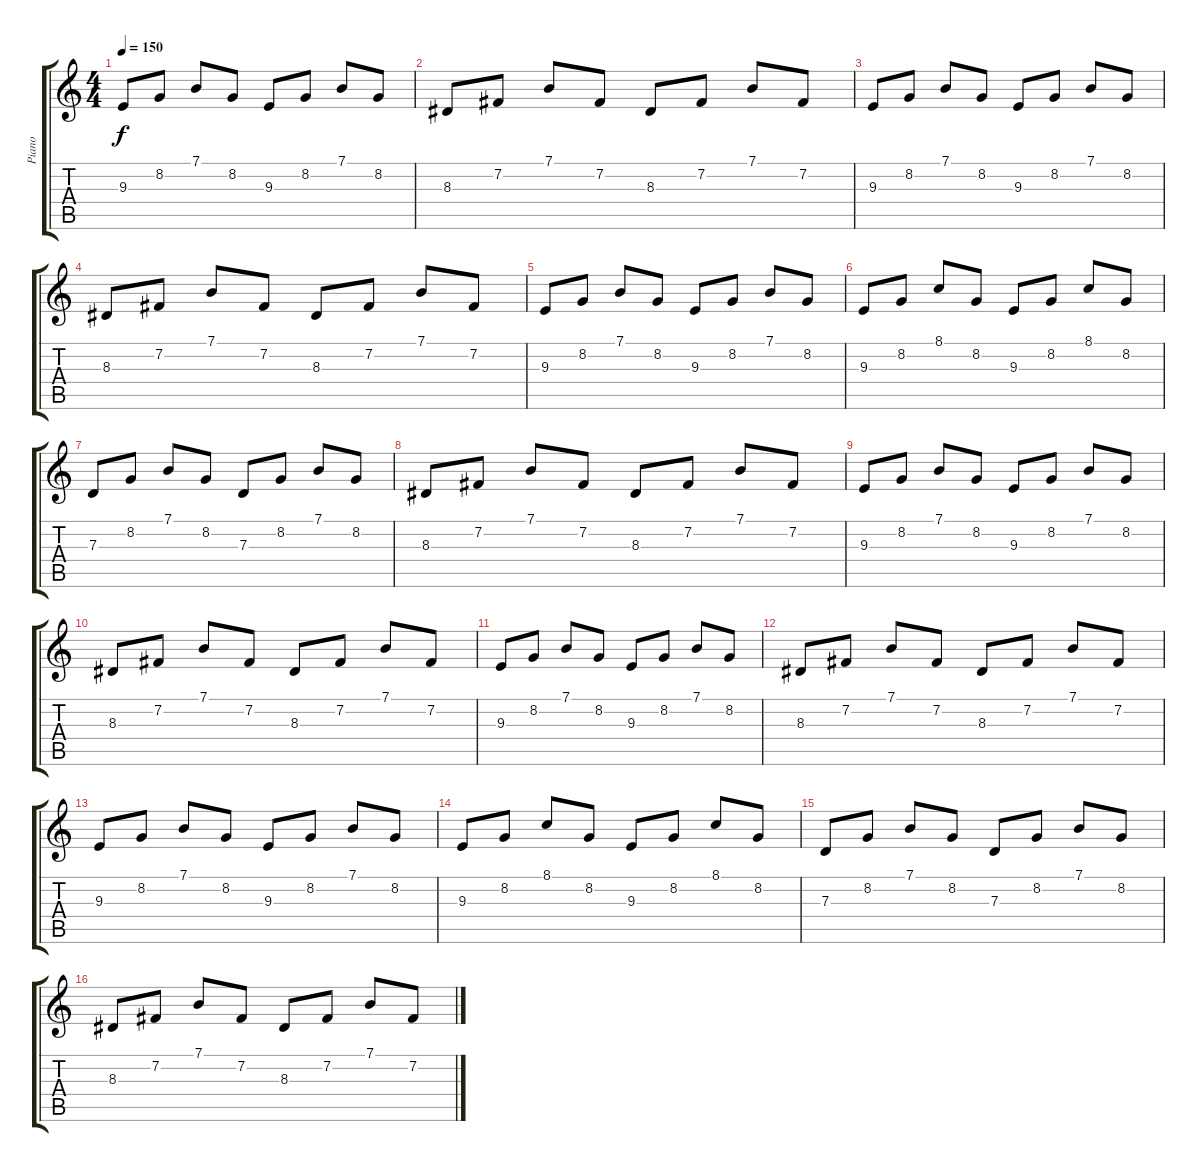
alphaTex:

\track ("Piano" "Piano") {instrument recorder}
\staff {score tabs}
\tuning (E4 B3 G3 D3 A2 E2) {hide}
\ts (4 4)
\tempo 150
\clef g2
\ks c
9.3.8{dy f} 8.2.8 7.1.8 8.2.8 9.3.8 8.2.8 7.1.8 8.2.8 |
8.3.8 7.2.8 7.1.8 7.2.8 8.3.8 7.2.8 7.1.8 7.2.8 |
9.3.8 8.2.8 7.1.8 8.2.8 9.3.8 8.2.8 7.1.8 8.2.8 |
8.3.8 7.2.8 7.1.8 7.2.8 8.3.8 7.2.8 7.1.8 7.2.8 |
9.3.8 8.2.8 7.1.8 8.2.8 9.3.8 8.2.8 7.1.8 8.2.8 |
9.3.8 8.2.8 8.1.8 8.2.8 9.3.8 8.2.8 8.1.8 8.2.8 |
7.3.8 8.2.8 7.1.8 8.2.8 7.3.8 8.2.8 7.1.8 8.2.8 |
8.3.8 7.2.8 7.1.8 7.2.8 8.3.8 7.2.8 7.1.8 7.2.8 |
9.3.8 8.2.8 7.1.8 8.2.8 9.3.8 8.2.8 7.1.8 8.2.8 |
8.3.8 7.2.8 7.1.8 7.2.8 8.3.8 7.2.8 7.1.8 7.2.8 |
9.3.8 8.2.8 7.1.8 8.2.8 9.3.8 8.2.8 7.1.8 8.2.8 |
8.3.8 7.2.8 7.1.8 7.2.8 8.3.8 7.2.8 7.1.8 7.2.8 |
9.3.8 8.2.8 7.1.8 8.2.8 9.3.8 8.2.8 7.1.8 8.2.8 |
9.3.8 8.2.8 8.1.8 8.2.8 9.3.8 8.2.8 8.1.8 8.2.8 |
7.3.8 8.2.8 7.1.8 8.2.8 7.3.8 8.2.8 7.1.8 8.2.8 |
8.3.8 7.2.8 7.1.8 7.2.8 8.3.8 7.2.8 7.1.8 7.2.8
